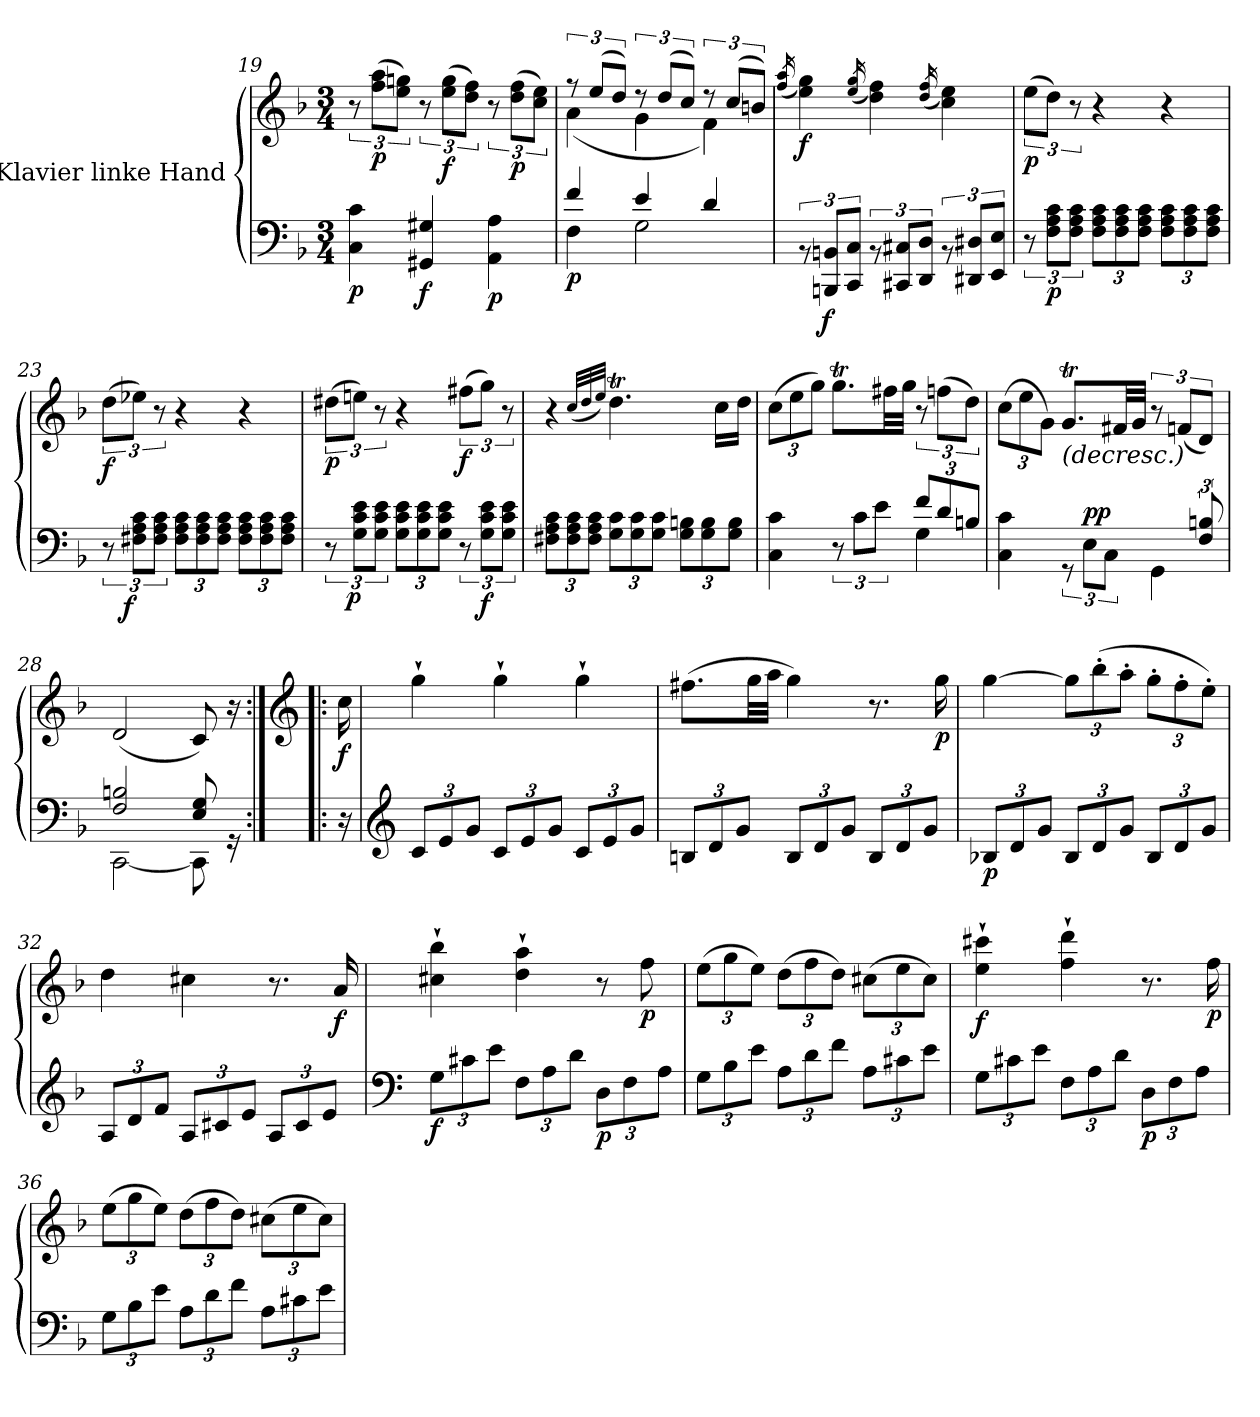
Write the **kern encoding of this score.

**kern	**kern	**dynam
*part1	*part1	*part1
*staff2	*staff1	*staff1/2
*I"Klavier linke Hand	*	*
!!LO:LB:g=z
*clefF4	*clefG2	*
*k[b-]	*k[b-]	*
*M3/4	*M3/4	*
=19	=19	=19
*^	*	*
!	!	!	!LO:DY:b=2
2.ryy	4C\ 4c\	12r	p
!	!	!	!LO:DY:b
.	.	(>12ff\ 12aa\L	p
.	.	12ee\ 12ggn\J)	.
!	!	!	!LO:DY:b=2
.	4GG#X/ 4G#X/	12r	f
!	!	!	!LO:DY:b
.	.	(>12ee\ 12gg\L	f
.	.	12dd\ 12ff\J)	.
!	!	!	!LO:DY:b=2
.	4AA\ 4A\	12r	p
!	!	!	!LO:DY:b
.	.	(>12dd\ 12ff\L	p
.	.	12cc\ 12ee\J)	.
=20	=20	=20	=20
*	*	*^	*
!	!	!	!	!LO:DY:b=2
4f/	4F\	12r	(<4a\	p
.	.	(>12ee/L	.	.
.	.	12dd/J)	.	.
4e/	2G\	12r	4g\	.
.	.	(>12dd/L	.	.
.	.	12cc/J)	.	.
4d/	.	12r	4f\)	.
.	.	(>12cc/L	.	.
.	.	12bn/J)	.	.
*	*	*v	*v	*
=21	=21	=21	=21
.	.	(<16qff/ 16qaa/	.
!	!	!	!LO:DY:b
2.ryy	12r	4ee\ 4gg\)	f
!	!	!	!LO:DY:b=2
.	12BBBn/ 12BBn/L	.	f
.	12CC/ 12C/J	.	.
.	.	(<16qee/ 16qgg/	.
.	12r	4dd\ 4ff\)	.
.	12CC#X/ 12C#X/L	.	.
.	12DD/ 12D/J	.	.
.	.	(<16qdd/ 16qff/	.
.	12r	4cc\ 4ee\)	.
.	12DD#X/ 12D#X/L	.	.
.	12EE/ 12E/J	.	.
!!LO:LB:g=z
=22	=22	=22	=22
!	!	!	!LO:DY:b
*v	*v	*	*
12r	(>12ee\L	p
!	!	!LO:DY:b=2
12F\ 12A\ 12c\L	12dd\J)	p
12F\ 12A\ 12c\J	12r	.
*Xbrackettup	*	*
12F\ 12A\ 12c\L	4r	.
12F\ 12A\ 12c\	.	.
12F\ 12A\ 12c\J	.	.
12F\ 12A\ 12c\L	4r	.
12F\ 12A\ 12c\	.	.
12F\ 12A\ 12c\J	.	.
=23	=23	=23
*brackettup	*	*
!	!	!LO:DY:b
12r	(>12dd\L	f
!	!	!LO:DY:b=2
12F#X\ 12A\ 12c\L	12ee-X\J)	f
12F#\ 12A\ 12c\J	12r	.
*Xbrackettup	*	*
12F#\ 12A\ 12c\L	4r	.
12F#\ 12A\ 12c\	.	.
12F#\ 12A\ 12c\J	.	.
12F#\ 12A\ 12c\L	4r	.
12F#\ 12A\ 12c\	.	.
12F#\ 12A\ 12c\J	.	.
=24	=24	=24
*brackettup	*	*
!	!	!LO:DY:b
12r	(>12dd#X\L	p
!	!	!LO:DY:b=2
12G\ 12c\ 12e\L	12een\J)	p
12G\ 12c\ 12e\J	12r	.
*Xbrackettup	*	*
12G\ 12c\ 12e\L	4r	.
12G\ 12c\ 12e\	.	.
12G\ 12c\ 12e\J	.	.
*brackettup	*	*
!	!	!LO:DY:b
12r	(>12ff#X\L	f
!	!	!LO:DY:b=2
12G\ 12c\ 12e\L	12gg\J)	f
12G\ 12c\ 12e\J	12r	.
!!LO:LB:g=z
=25	=25	=25
*^	*	*
*	*Xbrackettup	*	*
2.ryy	12F#X\ 12A\ 12c\L	4r	.
.	12F#\ 12A\ 12c\	.	.
.	12F#\ 12A\ 12c\J	.	.
.	.	(<32qcc/LLL	.
.	.	32qdd/	.
.	.	32qee/JJJ)	.
.	12G\ 12c\L	4.ddT\	.
.	12G\ 12c\	.	.
.	12G\ 12c\J	.	.
.	12G\ 12Bn\L	.	.
.	12G\ 12B\	.	.
.	.	16cc\LL	.
.	12G\ 12B\J	.	.
.	.	16dd\JJ	.
=26	=26	=26	=26
*	*	*Xbrackettup	*
4ryy	4C\ 4c\	(>12cc\L	.
.	.	12ee\	.
.	.	12gg\J)	.
*brackettup	*	*	*
12r	4ryy	8.ggT\L	.
12c\L	.	.	.
12e\J	.	.	.
.	.	32ff#X\LL	.
.	.	32gg\JJJ	.
*Xbrackettup	*	*brackettup	*
12f/L	4G\	12r	.
12d/	.	(>12ffn\L	.
12Bn/J	.	12dd\J)	.
=27	=27	=27	=27
*	*	*Xbrackettup	*
4C\ 4c\	2ryy	(>12cc\L	.
.	.	12ee\	.
.	.	12g\J)	.
*brackettup	*	*	*
!	!	!LO:TX:b:i:t=(decresc.)	!
12rGG	.	8.gT/L	.
!	!	!	!LO:DY:b=2
!	!	!	!LO:DY:n=1:a=2
12E\L	.	.	p p
12C\J	.	.	.
.	.	32f#X/LL	.
.	.	32g/JJJ	.
*	*	*brackettup	*
4GG\	12ryy	12r	.
.	12ryy	(>12fn/L	.
.	12F/ 12Bn/	12d/J)	.
=28	=28	=28	=28
2F/ 2B/	[<2CC\	(>2d/	.
8E/ 8G/	8CC\]	8c/)	.
16ryy	16rGG	16r	.
*v	*v	*	*
!!LO:LB:g=z
=28X1:|!|:	=28X1:|!|:	=28X1:|!|:
*	*clefG2	*
*^	*	*
!	!	!	!LO:DY:b
*v	*v	*	*
16r	16cc\	f
=29	=29	=29
*clefG2	*	*
*Xbrackettup	*	*
12c/L	4gg`\	.
12e/	.	.
12g/J	.	.
12c/L	4gg`\	.
12e/	.	.
12g/J	.	.
12c/L	4gg`\	.
12e/	.	.
12g/J	.	.
=30	=30	=30
12Bn/L	(>8.ff#X\L	.
12d/	.	.
12g/J	.	.
.	32gg\LL	.
.	32aa\JJJ	.
12B/L	4gg\)	.
12d/	.	.
12g/J	.	.
12B/L	8.r	.
12d/	.	.
12g/J	.	.
!	!	!LO:DY:b
.	16gg\	p
=31	=31	=31
!	!	!LO:DY:b=2
12B-X/L	[4gg\	p
12d/	.	.
12g/J	.	.
*	*Xbrackettup	*
12B-/L	12gg\L]	.
12d/	(>12bb-'\	.
12g/J	12aa'\J	.
12B-/L	12gg'\L	.
12d/	12ff'\	.
12g/J	12ee'\J)	.
!!LO:LB:g=z
=32	=32	=32
12A/L	4dd\	.
12d/	.	.
12f/J	.	.
12A/L	4cc#X\	.
12c#X/	.	.
12e/J	.	.
12A/L	8.r	.
12c#/	.	.
12e/J	.	.
!	!	!LO:DY:b
.	16a/	f
=33	=33	=33
*clefF4	*	*
!	!	!LO:DY:b=2
12G\L	4cc#X\` 4bb-\`	f
12c#X\	.	.
12e\J	.	.
12F\L	4dd\` 4aa\`	.
12A\	.	.
12d\J	.	.
!	!	!LO:DY:b=2
12D\L	8r	p
12F\	.	.
!	!	!LO:DY:b
.	8ff\	p
12A\J	.	.
=34	=34	=34
12G\L	(>12ee\L	.
12B-\	12gg\	.
12e\J	12ee\J)	.
12A\L	(>12dd\L	.
12d\	12ff\	.
12f\J	12dd\J)	.
12A\L	(>12cc#X\L	.
12c#X\	12ee\	.
12e\J	12cc#\J)	.
!!LO:PB:g=z
=35	=35	=35
!	!	!LO:DY:b
12G\L	4ee\` 4ccc#X\`	f
12c#X\	.	.
12e\J	.	.
12F\L	4ff\` 4ddd\`	.
12A\	.	.
12d\J	.	.
!	!	!LO:DY:b=2
12D\L	8.r	p
12F\	.	.
12A\J	.	.
!	!	!LO:DY:b
.	16ff\	p
=36	=36	=36
12G\L	(>12ee\L	.
12B-\	12gg\	.
12e\J	12ee\J)	.
12A\L	(>12dd\L	.
12d\	12ff\	.
12f\J	12dd\J)	.
12A\L	(>12cc#X\L	.
12c#X\	12ee\	.
12e\J	12cc#\J)	.
=	=	=
*-	*-	*-
